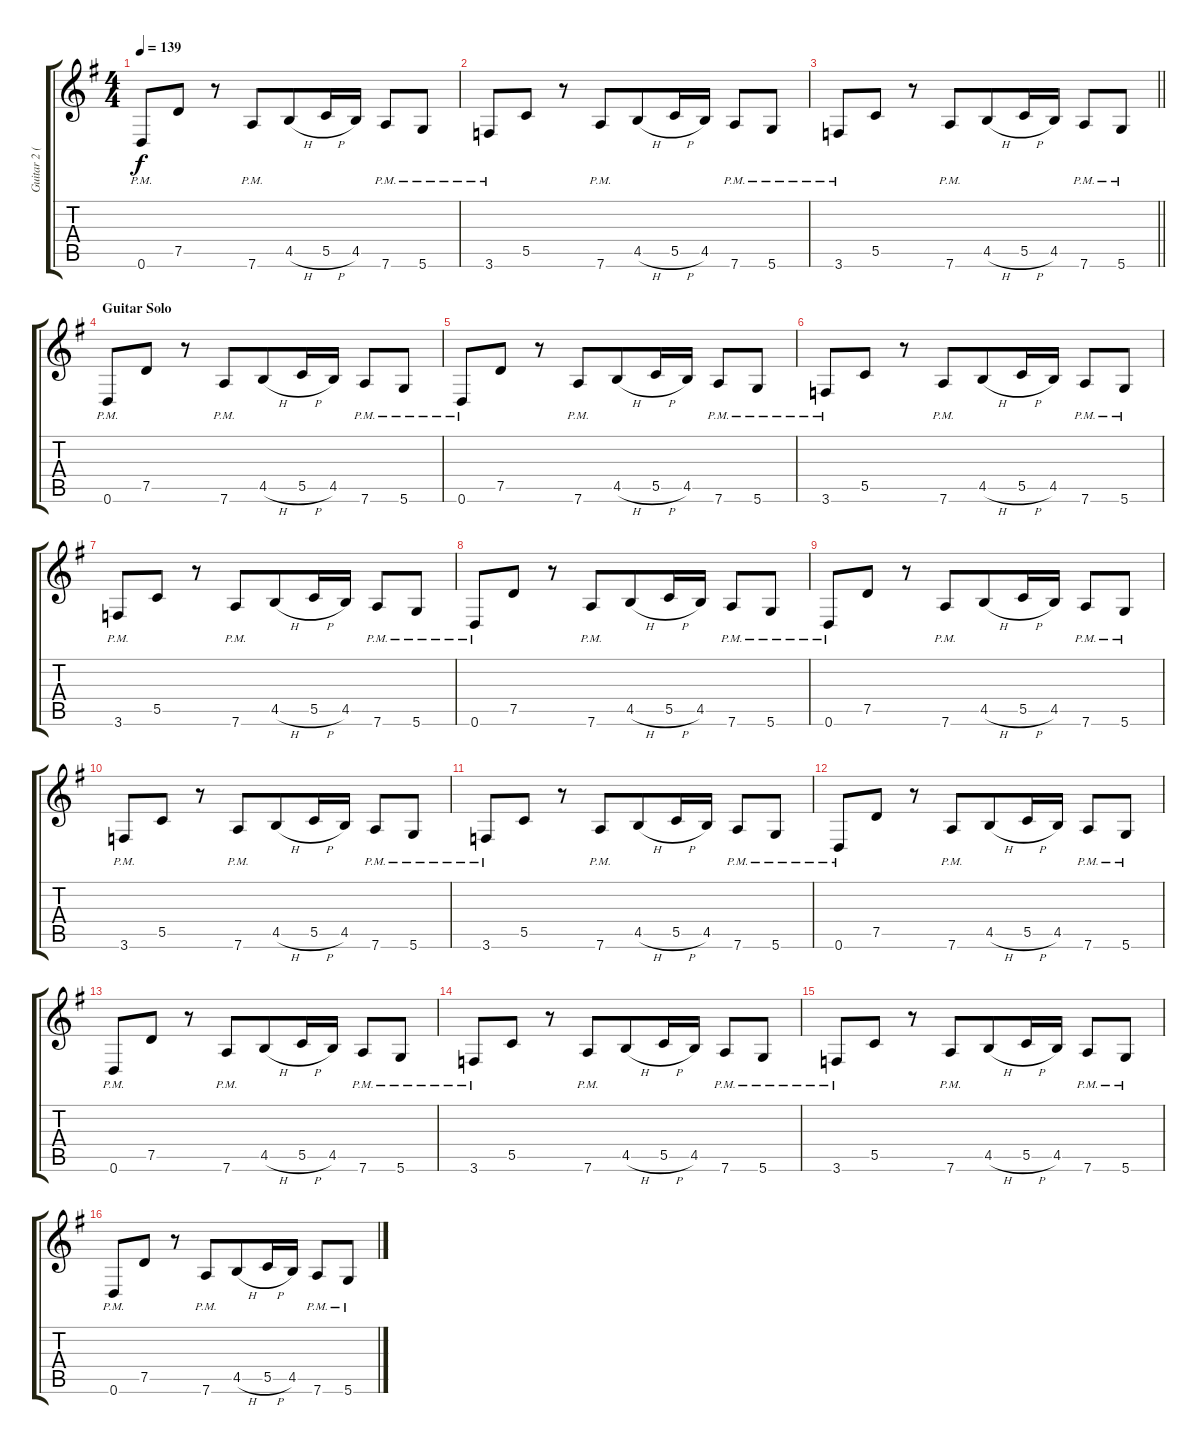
\track ("Guitar 2 (rhythm - right)" "Guitar 2 (") {instrument electricguitarclean}
\staff {score tabs}
\tuning (D4 A3 F3 C3 G2 D2) {hide}
\ts (4 4)
\tempo 139
\clef g2
\ks eminor
0.6{pm}.8{dy f} 7.5.8 r.8 7.6{pm}.8{beam merge} 4.5{h}.8 5.5{h}.16 4.5.16{beam split} 7.6{pm}.8 5.6{pm}.8 |
3.6{pm}.8 5.5.8 r.8 7.6{pm}.8{beam merge} 4.5{h}.8 5.5{h}.16 4.5.16{beam split} 7.6{pm}.8 5.6{pm}.8 |
\barLineRight lightlight
3.6{pm}.8 5.5.8 r.8 7.6{pm}.8{beam merge} 4.5{h}.8 5.5{h}.16 4.5.16{beam split} 7.6{pm}.8 5.6{pm}.8 |
\section ("" "Guitar Solo")
0.6{pm}.8 7.5.8 r.8 7.6{pm}.8{beam merge} 4.5{h}.8 5.5{h}.16 4.5.16{beam split} 7.6{pm}.8 5.6{pm}.8 |
0.6{pm}.8 7.5.8 r.8 7.6{pm}.8{beam merge} 4.5{h}.8 5.5{h}.16 4.5.16{beam split} 7.6{pm}.8 5.6{pm}.8 |
3.6{pm}.8 5.5.8 r.8 7.6{pm}.8{beam merge} 4.5{h}.8 5.5{h}.16 4.5.16{beam split} 7.6{pm}.8 5.6{pm}.8 |
3.6{pm}.8 5.5.8 r.8 7.6{pm}.8{beam merge} 4.5{h}.8 5.5{h}.16 4.5.16{beam split} 7.6{pm}.8 5.6{pm}.8 |
0.6{pm}.8 7.5.8 r.8 7.6{pm}.8{beam merge} 4.5{h}.8 5.5{h}.16 4.5.16{beam split} 7.6{pm}.8 5.6{pm}.8 |
0.6{pm}.8 7.5.8 r.8 7.6{pm}.8{beam merge} 4.5{h}.8 5.5{h}.16 4.5.16{beam split} 7.6{pm}.8 5.6{pm}.8 |
3.6{pm}.8 5.5.8 r.8 7.6{pm}.8{beam merge} 4.5{h}.8 5.5{h}.16 4.5.16{beam split} 7.6{pm}.8 5.6{pm}.8 |
3.6{pm}.8 5.5.8 r.8 7.6{pm}.8{beam merge} 4.5{h}.8 5.5{h}.16 4.5.16{beam split} 7.6{pm}.8 5.6{pm}.8 |
0.6{pm}.8 7.5.8 r.8 7.6{pm}.8{beam merge} 4.5{h}.8 5.5{h}.16 4.5.16{beam split} 7.6{pm}.8 5.6{pm}.8 |
0.6{pm}.8 7.5.8 r.8 7.6{pm}.8{beam merge} 4.5{h}.8 5.5{h}.16 4.5.16{beam split} 7.6{pm}.8 5.6{pm}.8 |
3.6{pm}.8 5.5.8 r.8 7.6{pm}.8{beam merge} 4.5{h}.8 5.5{h}.16 4.5.16{beam split} 7.6{pm}.8 5.6{pm}.8 |
3.6{pm}.8 5.5.8 r.8 7.6{pm}.8{beam merge} 4.5{h}.8 5.5{h}.16 4.5.16{beam split} 7.6{pm}.8 5.6{pm}.8 |
0.6{pm}.8 7.5.8 r.8 7.6{pm}.8{beam merge} 4.5{h}.8 5.5{h}.16 4.5.16{beam split} 7.6{pm}.8 5.6{pm}.8
